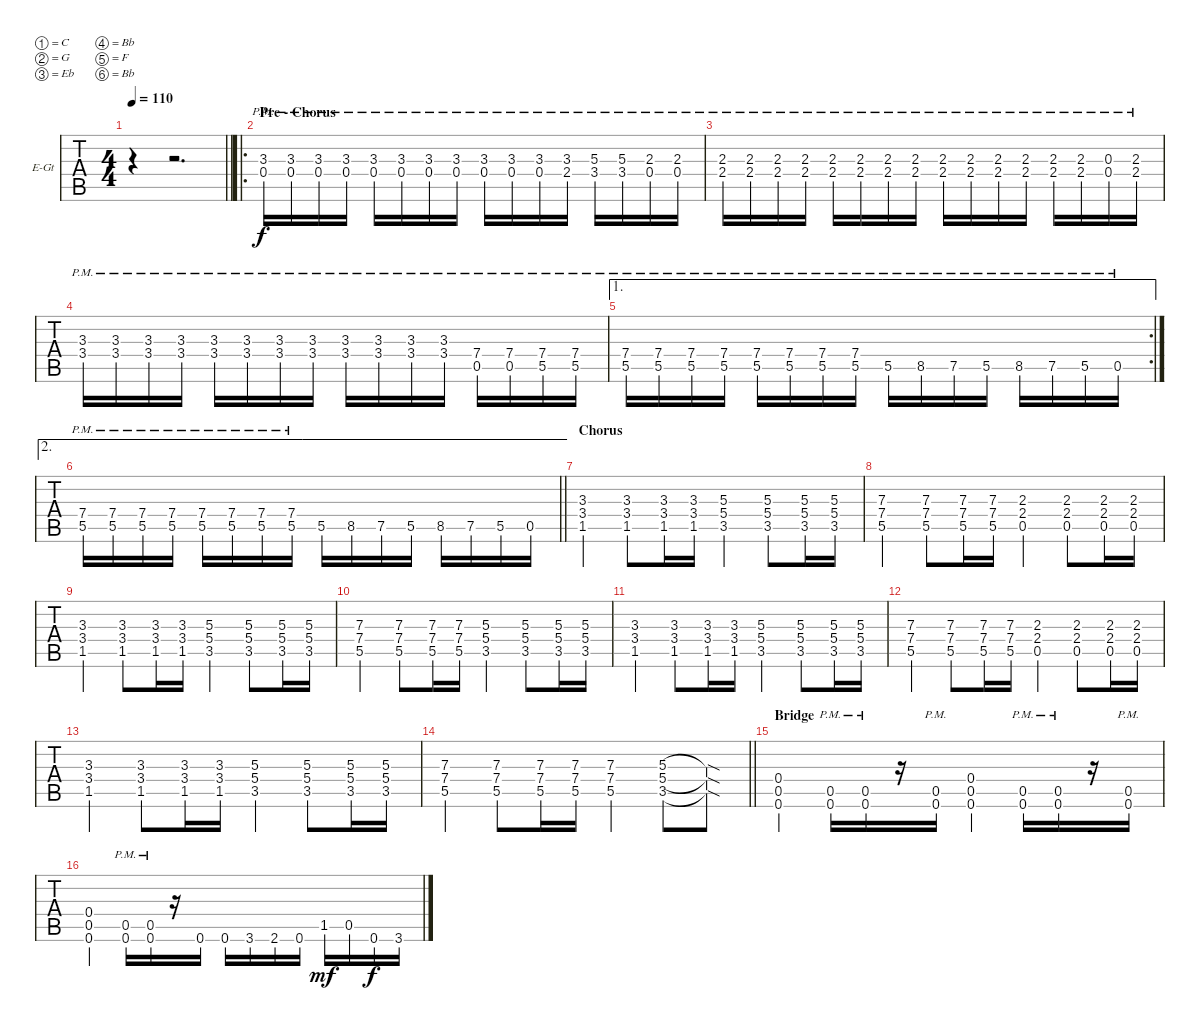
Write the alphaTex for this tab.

\bracketExtendMode groupsimilarinstruments
\firstSystemTrackNameOrientation horizontal
\otherSystemsTrackNameOrientation horizontal
\track ("Lead Guitar" "E-Gt") {instrument distortionguitar}
\staff {tabs}
\tuning (C4 G3 Eb3 Bb2 F2 Bb1)
\ts (4 4)
\tempo 110
\clef g2
\barLineRight lightlight
\ks c
r.4{dy f} r.2{d} |
\ro
\section ("" "Pre - Chorus")
(3.3{pm} 0.4{pm}).16 (3.3{pm} 0.4{pm}).16 (3.3{pm} 0.4{pm}).16 (3.3{pm} 0.4{pm}).16 (3.3{pm} 0.4{pm}).16 (3.3{pm} 0.4{pm}).16 (3.3{pm} 0.4{pm}).16 (3.3{pm} 0.4{pm}).16 (3.3{pm} 0.4{pm}).16 (3.3{pm} 0.4{pm}).16 (3.3{pm} 0.4{pm}).16 (3.3{pm} 2.4{pm}).16 (5.3{pm} 3.4{pm}).16 (5.3{pm} 3.4{pm}).16 (2.3{pm} 0.4{pm}).16 (2.3{pm} 0.4{pm}).16 |
(2.3{pm} 2.4{pm}).16 (2.3{pm} 2.4{pm}).16 (2.3{pm} 2.4{pm}).16 (2.3{pm} 2.4{pm}).16 (2.3{pm} 2.4{pm}).16 (2.3{pm} 2.4{pm}).16 (2.3{pm} 2.4{pm}).16 (2.3{pm} 2.4{pm}).16 (2.3{pm} 2.4{pm}).16 (2.3{pm} 2.4{pm}).16 (2.3{pm} 2.4{pm}).16 (2.3{pm} 2.4{pm}).16 (2.3{pm} 2.4{pm}).16 (2.3{pm} 2.4{pm}).16 (0.3{pm} 0.4{pm}).16 (2.3{pm} 2.4{pm}).16 |
(3.3{pm} 3.4{pm}).16 (3.3{pm} 3.4{pm}).16 (3.3{pm} 3.4{pm}).16 (3.3{pm} 3.4{pm}).16 (3.3{pm} 3.4{pm}).16 (3.3{pm} 3.4{pm}).16 (3.3{pm} 3.4{pm}).16 (3.3{pm} 3.4{pm}).16 (3.3{pm} 3.4{pm}).16 (3.3{pm} 3.4{pm}).16 (3.3{pm} 3.4{pm}).16 (3.3{pm} 3.4{pm}).16 (7.4{pm} 0.5{pm}).16 (7.4{pm} 0.5{pm}).16 (7.4{pm} 5.5{pm}).16 (7.4{pm} 5.5{pm}).16 |
\ae 1
\rc 2
(7.4{pm} 5.5{pm}).16 (7.4{pm} 5.5{pm}).16 (7.4{pm} 5.5{pm}).16 (7.4{pm} 5.5{pm}).16 (7.4{pm} 5.5{pm}).16 (7.4{pm} 5.5{pm}).16 (7.4{pm} 5.5{pm}).16 (7.4{pm} 5.5{pm}).16 5.5{pm}.16 8.5{pm}.16 7.5{pm}.16 5.5{pm}.16 8.5{pm}.16 7.5{pm}.16 5.5{pm}.16 0.5{pm}.16 |
\ae 2
\barLineRight lightlight
(7.4{pm} 5.5{pm}).16 (7.4{pm} 5.5{pm}).16 (7.4{pm} 5.5{pm}).16 (7.4{pm} 5.5{pm}).16 (7.4{pm} 5.5{pm}).16 (7.4{pm} 5.5{pm}).16 (7.4{pm} 5.5{pm}).16 (7.4{pm} 5.5{pm}).16 5.5.16 8.5.16 7.5.16 5.5.16 8.5.16 7.5.16 5.5.16 0.5.16 |
\section ("" "Chorus")
(3.3 3.4 1.5).4 (3.3 3.4 1.5).8 (3.3 3.4 1.5).16 (3.3 3.4 1.5).16 (5.3 5.4 3.5).4 (5.3 5.4 3.5).8 (5.3 5.4 3.5).16 (5.3 5.4 3.5).16 |
(7.3 7.4 5.5).4 (7.3 7.4 5.5).8 (7.3 7.4 5.5).16 (7.3 7.4 5.5).16 (2.3 2.4 0.5).4 (2.3 2.4 0.5).8 (2.3 2.4 0.5).16 (2.3 2.4 0.5).16 |
(3.3 3.4 1.5).4 (3.3 3.4 1.5).8 (3.3 3.4 1.5).16 (3.3 3.4 1.5).16 (5.3 5.4 3.5).4 (5.3 5.4 3.5).8 (5.3 5.4 3.5).16 (5.3 5.4 3.5).16 |
(7.3 7.4 5.5).4 (7.3 7.4 5.5).8 (7.3 7.4 5.5).16 (7.3 7.4 5.5).16 (5.3 5.4 3.5).4 (5.3 5.4 3.5).8 (5.3 5.4 3.5).16 (5.3 5.4 3.5).16 |
(3.3 3.4 1.5).4 (3.3 3.4 1.5).8 (3.3 3.4 1.5).16 (3.3 3.4 1.5).16 (5.3 5.4 3.5).4 (5.3 5.4 3.5).8 (5.3 5.4 3.5).16 (5.3 5.4 3.5).16 |
(7.3 7.4 5.5).4 (7.3 7.4 5.5).8 (7.3 7.4 5.5).16 (7.3 7.4 5.5).16 (2.3 2.4 0.5).4 (2.3 2.4 0.5).8 (2.3 2.4 0.5).16 (2.3 2.4 0.5).16 |
(3.3 3.4 1.5).4 (3.3 3.4 1.5).8 (3.3 3.4 1.5).16 (3.3 3.4 1.5).16 (5.3 5.4 3.5).4 (5.3 5.4 3.5).8 (5.3 5.4 3.5).16 (5.3 5.4 3.5).16 |
\barLineRight lightlight
(7.3 7.4 5.5).4 (7.3 7.4 5.5).8 (7.3 7.4 5.5).16 (7.3 7.4 5.5).16 (7.3 7.4 5.5).4 (5.3 5.4 3.5).8 (5.3{sod t} 5.4{sod t} 3.5{sod t}).8 |
\section ("" "Bridge")
(0.4 0.5 0.6).4 (0.5{pm} 0.6{pm}).16 (0.5{pm} 0.6{pm}).16 r.16 (0.5{pm} 0.6{pm}).16 (0.4 0.5 0.6).4 (0.5{pm} 0.6{pm}).16 (0.5{pm} 0.6{pm}).16 r.16 (0.5{pm} 0.6{pm}).16 |
(0.4 0.5 0.6).4 (0.5{pm} 0.6{pm}).16 (0.5{pm} 0.6{pm}).16 r.16 0.6.16 0.6.16 3.6.16 2.6.16 0.6.16 1.5.16{dy mf} 0.5.16 0.6.16{dy f} 3.6.16
